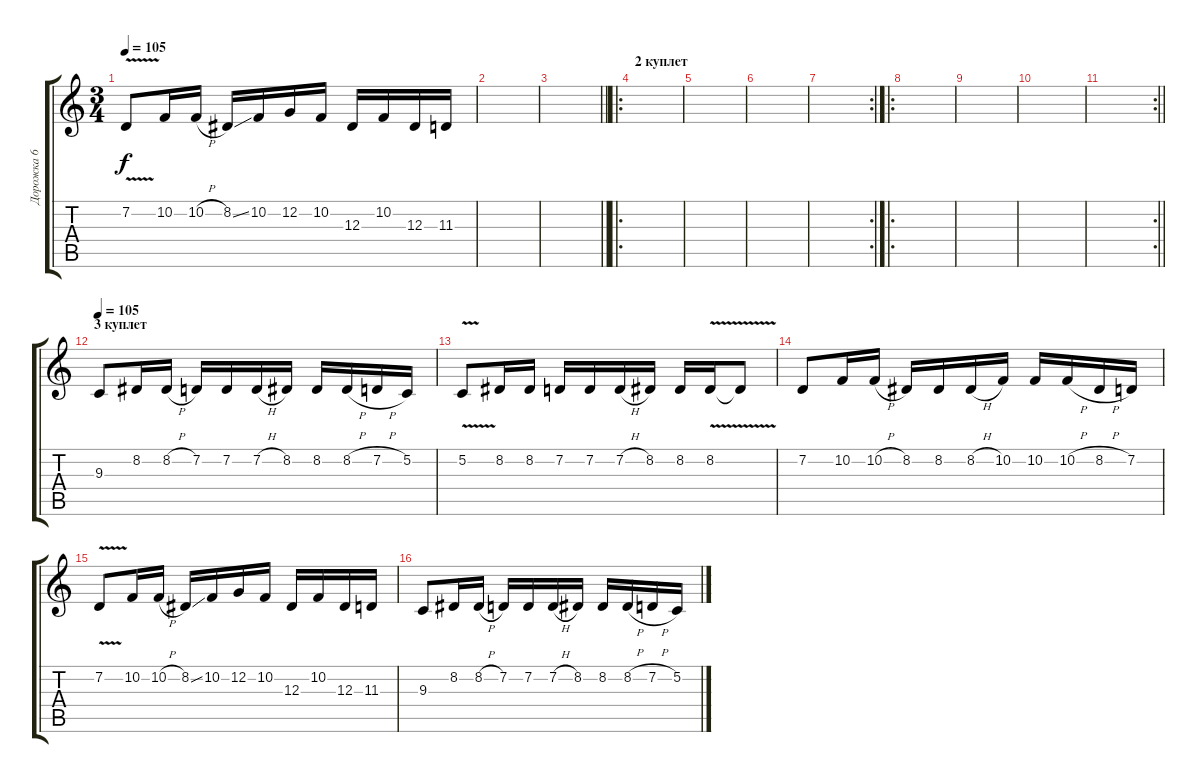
\track ("Дорожка 6" "Дорожка 6") {instrument tremolostrings}
\staff {score tabs}
\tuning (C4 G3 Eb3 Bb2 F2 C2) {hide}
\ts (3 4)
\tempo 105
\clef g2
\ks c
7.2{v}.8{dy f} 10.2.16 10.2{h}.16 8.2{ss}.16 10.2.16 12.2.16 10.2.16 12.3.16 10.2.16 12.3.16 11.3.16 |
|
\barLineRight lightlight
|
\ro
\section ("" "2 куплет")
|
|
|
\rc 2
|
\ro
|
|
|
\rc 2
\barLineRight lightlight
|
\section ("" "3 куплет")
\tempo 105
9.3.8 8.2.16 8.2{h}.16 7.2.16 7.2.16 7.2{h}.16 8.2.16 8.2.16 8.2{h}.16 7.2{h}.16 5.2.16 |
5.2{v}.8 8.2.16 8.2.16 7.2.16 7.2.16 7.2{h}.16 8.2.16 8.2.16 8.2{v}.16 8.2{t}.8 |
7.2.8 10.2.16 10.2{h}.16 8.2.16 8.2.16 8.2{h}.16 10.2.16 10.2.16 10.2{h}.16 8.2{h}.16 7.2.16 |
7.2{v}.8 10.2.16 10.2{h}.16 8.2{ss}.16 10.2.16 12.2.16 10.2.16 12.3.16 10.2.16 12.3.16 11.3.16 |
9.3.8 8.2.16 8.2{h}.16 7.2.16 7.2.16 7.2{h}.16 8.2.16 8.2.16 8.2{h}.16 7.2{h}.16 5.2.16
